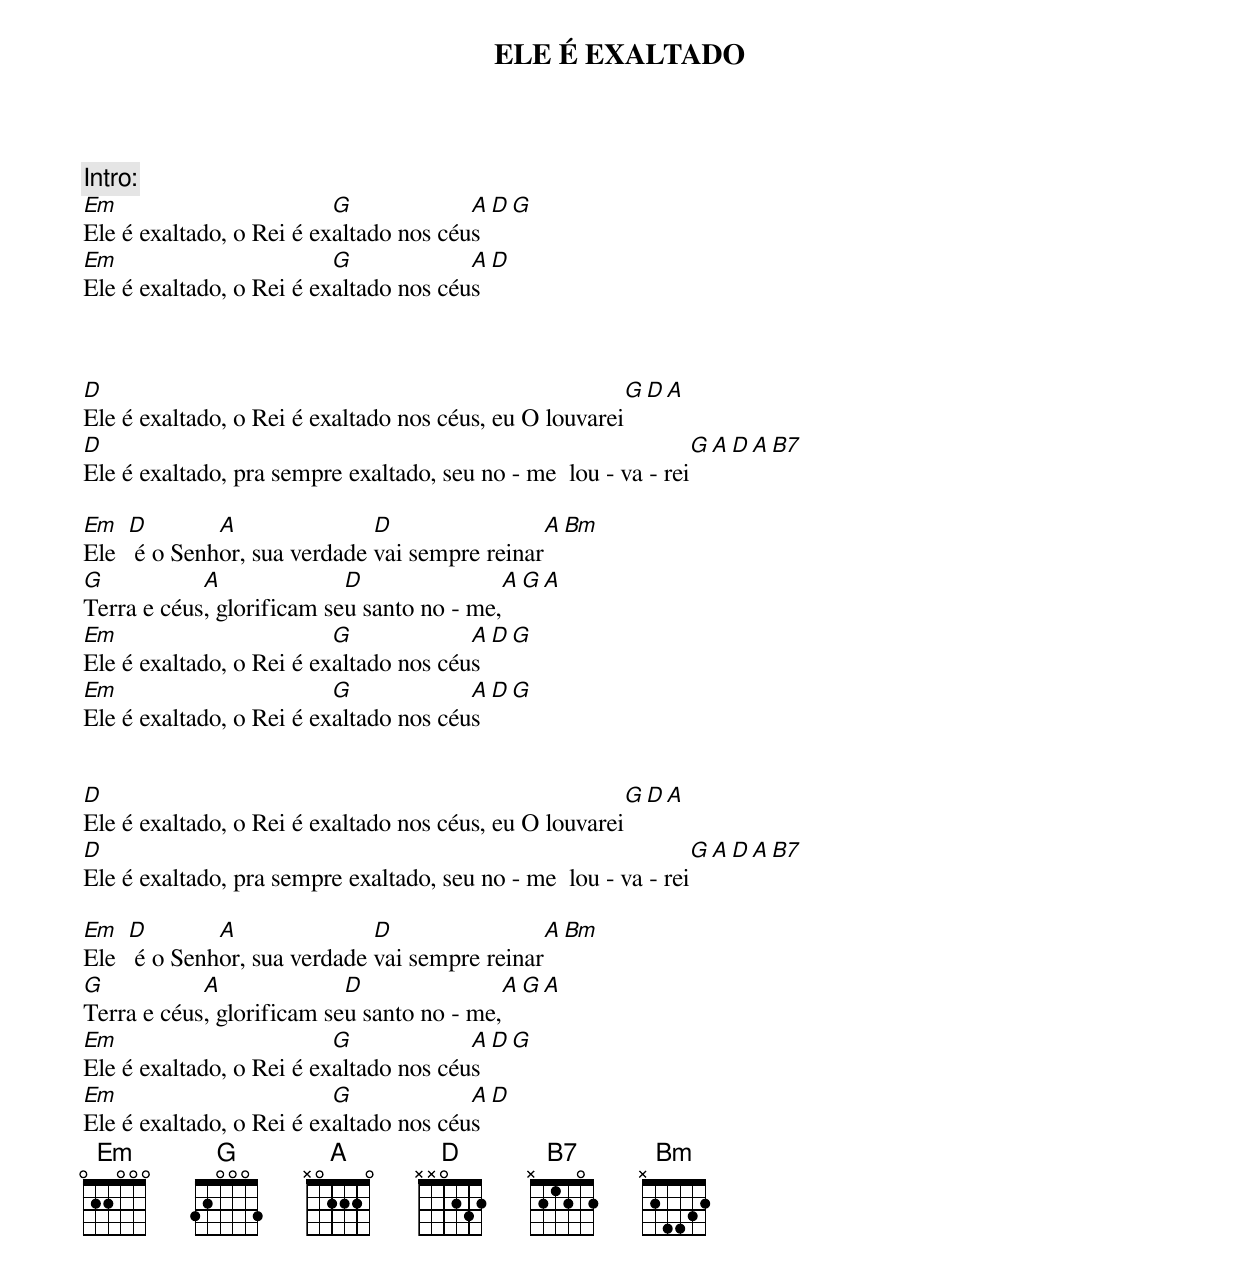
ELE É EXALTADO

Intro:
Em                        G             A               D    G
Ele é exaltado, o Rei é exaltado nos céus
Em                        G             A               D
Ele é exaltado, o Rei é exaltado nos céus



D                                                           G                 D      A
Ele é exaltado, o Rei é exaltado nos céus, eu O louvarei
D                                                                    G     A     D     A     B7
Ele é exaltado, pra sempre exaltado, seu no - me  lou - va - rei

Em   D        A               D                  A               Bm
Ele   é o Senhor, sua verdade vai sempre reinar
G           A              D                A        G     A
Terra e céus, glorificam seu santo no - me,
Em                        G             A              D    G
Ele é exaltado, o Rei é exaltado nos céus
Em                        G             A              D    G
Ele é exaltado, o Rei é exaltado nos céus


D                                                           G                 D      A
Ele é exaltado, o Rei é exaltado nos céus, eu O louvarei
D                                                                    G     A     D     A     B7
Ele é exaltado, pra sempre exaltado, seu no - me  lou - va - rei

Em   D        A               D                  A               Bm
Ele   é o Senhor, sua verdade vai sempre reinar
G           A              D                A        G     A
Terra e céus, glorificam seu santo no - me,
Em                        G             A              D    G
Ele é exaltado, o Rei é exaltado nos céus
Em                        G             A              D
Ele é exaltado, o Rei é exaltado nos céus
